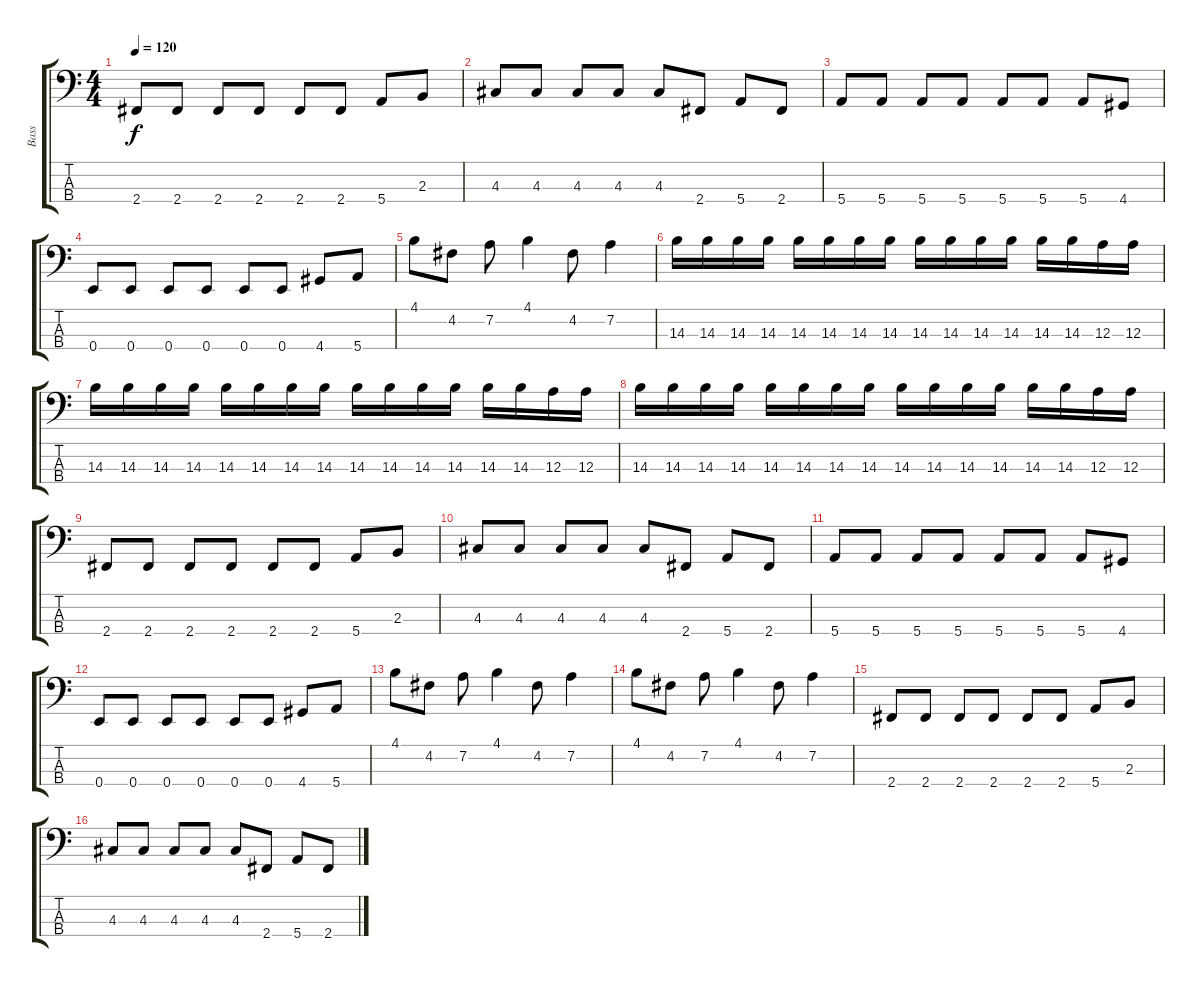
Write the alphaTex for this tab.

\track ("Bass" "Bass") {instrument electricbassfinger}
\staff {score tabs}
\tuning (G2 D2 A1 E1) {hide}
\ts (4 4)
\tempo 120
\clef f4
\ks c
2.4.8{dy f} 2.4.8 2.4.8 2.4.8 2.4.8 2.4.8 5.4.8 2.3.8 |
4.3.8 4.3.8 4.3.8 4.3.8 4.3.8 2.4.8 5.4.8 2.4.8 |
5.4.8 5.4.8 5.4.8 5.4.8 5.4.8 5.4.8 5.4.8 4.4.8 |
0.4.8 0.4.8 0.4.8 0.4.8 0.4.8 0.4.8 4.4.8 5.4.8 |
4.1.8 4.2.8 7.2.8 4.1.4 4.2.8 7.2.4 |
14.3.16 14.3.16 14.3.16 14.3.16 14.3.16 14.3.16 14.3.16 14.3.16 14.3.16 14.3.16 14.3.16 14.3.16 14.3.16 14.3.16 12.3.16 12.3.16 |
14.3.16 14.3.16 14.3.16 14.3.16 14.3.16 14.3.16 14.3.16 14.3.16 14.3.16 14.3.16 14.3.16 14.3.16 14.3.16 14.3.16 12.3.16 12.3.16 |
14.3.16 14.3.16 14.3.16 14.3.16 14.3.16 14.3.16 14.3.16 14.3.16 14.3.16 14.3.16 14.3.16 14.3.16 14.3.16 14.3.16 12.3.16 12.3.16 |
2.4.8 2.4.8 2.4.8 2.4.8 2.4.8 2.4.8 5.4.8 2.3.8 |
4.3.8 4.3.8 4.3.8 4.3.8 4.3.8 2.4.8 5.4.8 2.4.8 |
5.4.8 5.4.8 5.4.8 5.4.8 5.4.8 5.4.8 5.4.8 4.4.8 |
0.4.8 0.4.8 0.4.8 0.4.8 0.4.8 0.4.8 4.4.8 5.4.8 |
4.1.8 4.2.8 7.2.8 4.1.4 4.2.8 7.2.4 |
4.1.8 4.2.8 7.2.8 4.1.4 4.2.8 7.2.4 |
2.4.8 2.4.8 2.4.8 2.4.8 2.4.8 2.4.8 5.4.8 2.3.8 |
4.3.8 4.3.8 4.3.8 4.3.8 4.3.8 2.4.8 5.4.8 2.4.8
